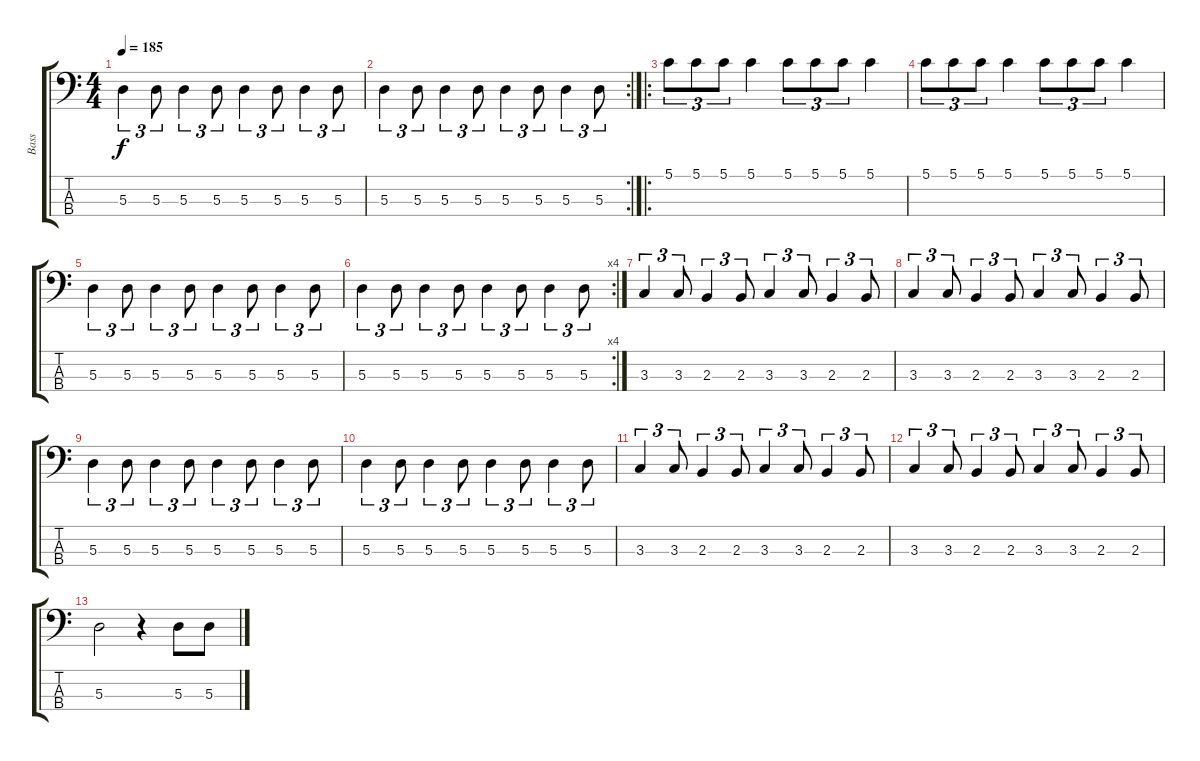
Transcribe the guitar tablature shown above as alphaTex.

\track ("Bass" "Bass") {instrument electricbassfinger}
\staff {score tabs}
\tuning (G2 D2 A1 E1) {hide}
\ts (4 4)
\tempo 185
\clef f4
\ks c
5.3.4{tu (3 2) dy f} 5.3.8{tu (3 2)} 5.3.4{tu (3 2)} 5.3.8{tu (3 2)} 5.3.4{tu (3 2)} 5.3.8{tu (3 2)} 5.3.4{tu (3 2)} 5.3.8{tu (3 2)} |
\rc 2
5.3.4{tu (3 2)} 5.3.8{tu (3 2)} 5.3.4{tu (3 2)} 5.3.8{tu (3 2)} 5.3.4{tu (3 2)} 5.3.8{tu (3 2)} 5.3.4{tu (3 2)} 5.3.8{tu (3 2)} |
\ro
5.1.8{tu (3 2)} 5.1.8{tu (3 2)} 5.1.8{tu (3 2)} 5.1.4 5.1.8{tu (3 2)} 5.1.8{tu (3 2)} 5.1.8{tu (3 2)} 5.1.4 |
5.1.8{tu (3 2)} 5.1.8{tu (3 2)} 5.1.8{tu (3 2)} 5.1.4 5.1.8{tu (3 2)} 5.1.8{tu (3 2)} 5.1.8{tu (3 2)} 5.1.4 |
5.3.4{tu (3 2)} 5.3.8{tu (3 2)} 5.3.4{tu (3 2)} 5.3.8{tu (3 2)} 5.3.4{tu (3 2)} 5.3.8{tu (3 2)} 5.3.4{tu (3 2)} 5.3.8{tu (3 2)} |
\rc 4
5.3.4{tu (3 2)} 5.3.8{tu (3 2)} 5.3.4{tu (3 2)} 5.3.8{tu (3 2)} 5.3.4{tu (3 2)} 5.3.8{tu (3 2)} 5.3.4{tu (3 2)} 5.3.8{tu (3 2)} |
3.3.4{tu (3 2)} 3.3.8{tu (3 2)} 2.3.4{tu (3 2)} 2.3.8{tu (3 2)} 3.3.4{tu (3 2)} 3.3.8{tu (3 2)} 2.3.4{tu (3 2)} 2.3.8{tu (3 2)} |
3.3.4{tu (3 2)} 3.3.8{tu (3 2)} 2.3.4{tu (3 2)} 2.3.8{tu (3 2)} 3.3.4{tu (3 2)} 3.3.8{tu (3 2)} 2.3.4{tu (3 2)} 2.3.8{tu (3 2)} |
5.3.4{tu (3 2)} 5.3.8{tu (3 2)} 5.3.4{tu (3 2)} 5.3.8{tu (3 2)} 5.3.4{tu (3 2)} 5.3.8{tu (3 2)} 5.3.4{tu (3 2)} 5.3.8{tu (3 2)} |
5.3.4{tu (3 2)} 5.3.8{tu (3 2)} 5.3.4{tu (3 2)} 5.3.8{tu (3 2)} 5.3.4{tu (3 2)} 5.3.8{tu (3 2)} 5.3.4{tu (3 2)} 5.3.8{tu (3 2)} |
3.3.4{tu (3 2)} 3.3.8{tu (3 2)} 2.3.4{tu (3 2)} 2.3.8{tu (3 2)} 3.3.4{tu (3 2)} 3.3.8{tu (3 2)} 2.3.4{tu (3 2)} 2.3.8{tu (3 2)} |
3.3.4{tu (3 2)} 3.3.8{tu (3 2)} 2.3.4{tu (3 2)} 2.3.8{tu (3 2)} 3.3.4{tu (3 2)} 3.3.8{tu (3 2)} 2.3.4{tu (3 2)} 2.3.8{tu (3 2)} |
5.3.2 r.4 5.3.8 5.3.8
